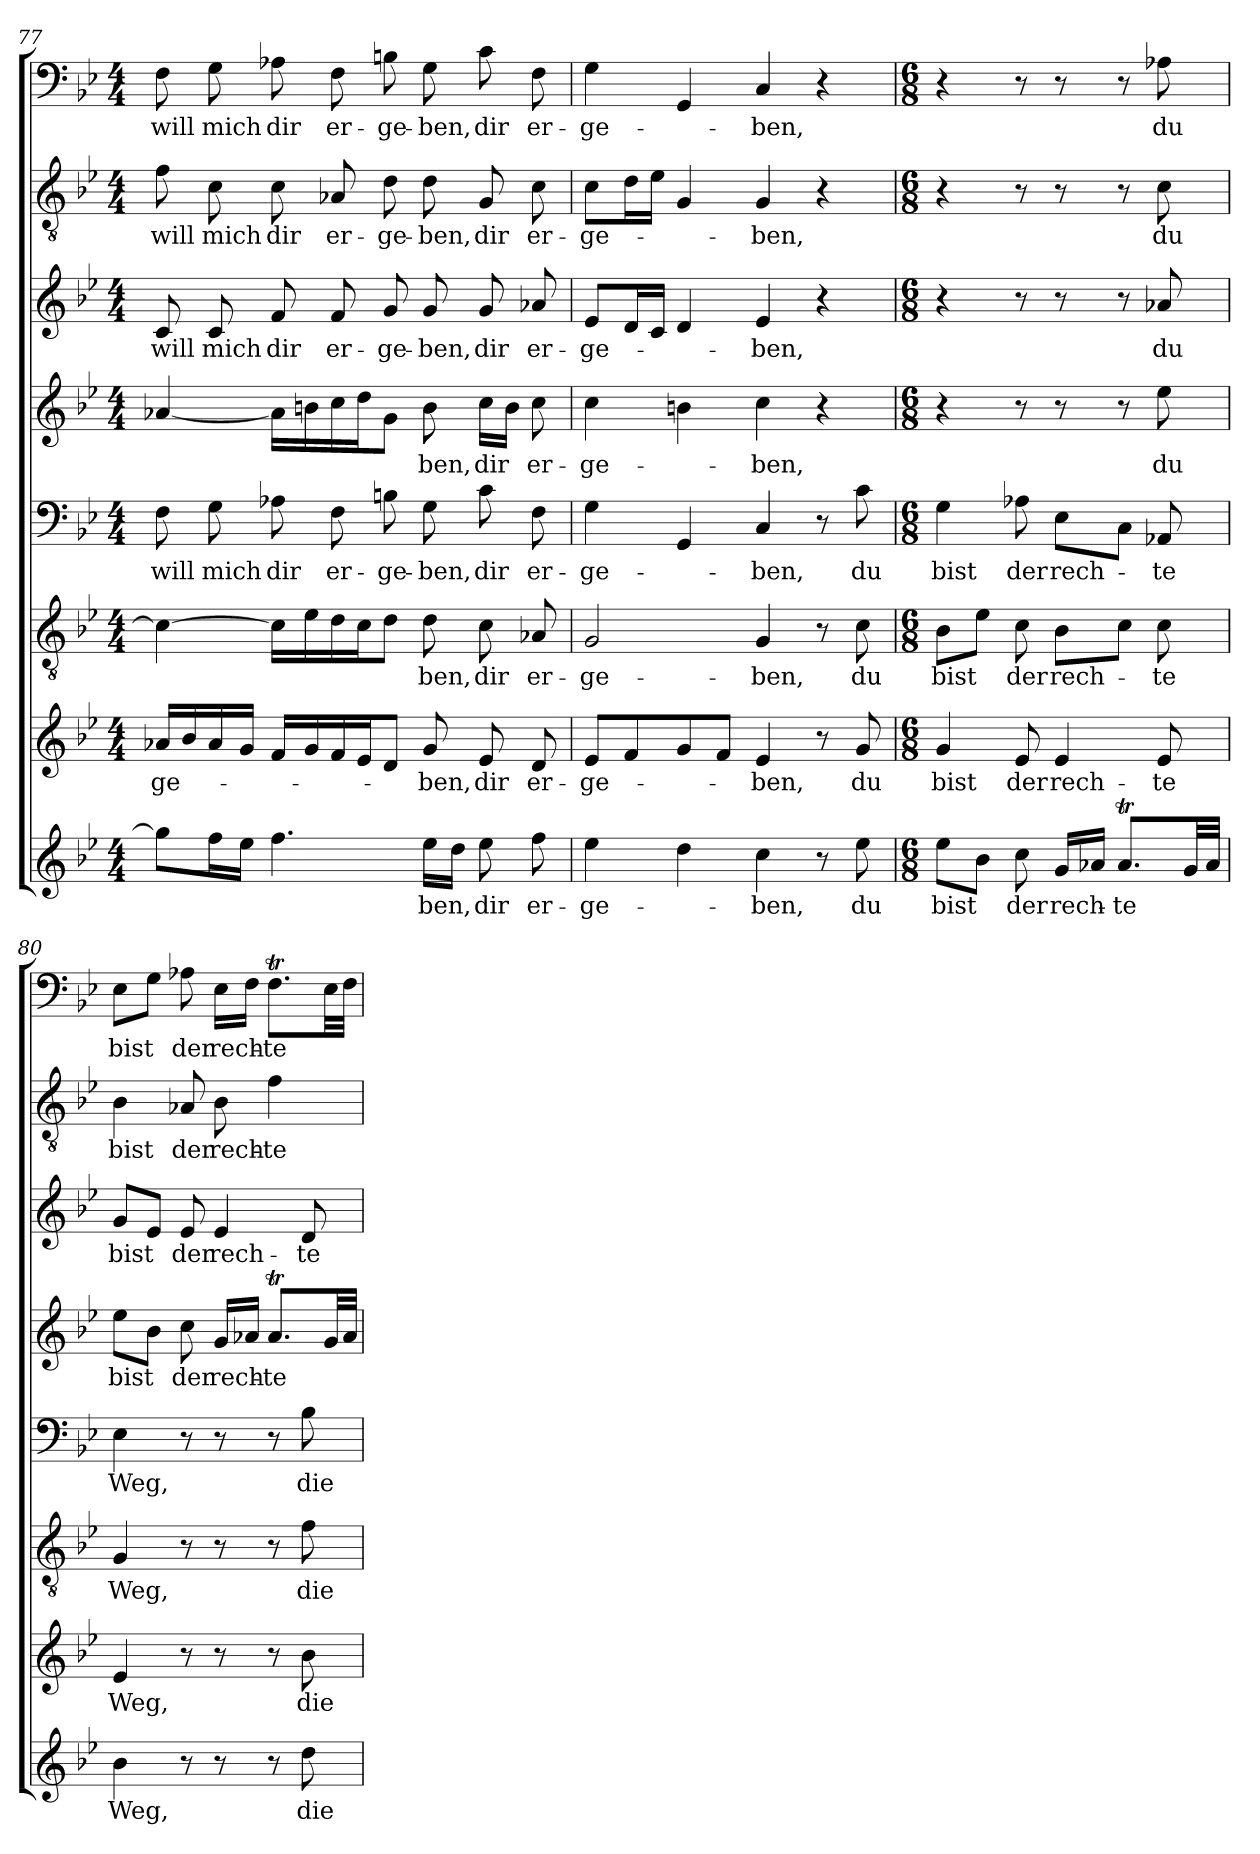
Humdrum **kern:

**kern	**text	**kern	**text	**kern	**text	**kern	**text	**kern	**text	**kern	**text	**kern	**text	**kern	**text
*part8	*part8	*part7	*part7	*part6	*part6	*part5	*part5	*part4	*part4	*part3	*part3	*part2	*part2	*part1	*part1
*staff8	*staff8	*staff7	*staff7	*staff6	*staff6	*staff5	*staff5	*staff4	*staff4	*staff3	*staff3	*staff2	*staff2	*staff1	*staff1
*clefG2	*	*clefG2	*	*clefGv2	*	*clefF4	*	*clefG2	*	*clefG2	*	*clefGv2	*	*clefF4	*
*k[b-e-]	*	*k[b-e-]	*	*k[b-e-]	*	*k[b-e-]	*	*k[b-e-]	*	*k[b-e-]	*	*k[b-e-]	*	*k[b-e-]	*
*g:	*	*g:	*	*g:	*	*g:	*	*g:	*	*g:	*	*g:	*	*g:	*
*M4/4	*	*M4/4	*	*M4/4	*	*M4/4	*	*M4/4	*	*M4/4	*	*M4/4	*	*M4/4	*
=77	=77	=77	=77	=77	=77	=77	=77	=77	=77	=77	=77	=77	=77	=77	=77
8gg\L]	.	16a-X/LL	-ge-	4c\_	.	8F\	will	[4a-X/	.	8c/	will	8f\	will	8F\	will
.	.	16b-/	.	.	.	.	.	.	.	.	.	.	.	.	.
16ff\L	.	16a-/	.	.	.	8G\	mich	.	.	8c/	mich	8c\	mich	8G\	mich
16ee-\JJ	.	16g/JJ	.	.	.	.	.	.	.	.	.	.	.	.	.
4.ff\	.	16f/LL	.	16c\LL]	.	8A-X\	dir	16a-\LL]	.	8f/	dir	8c\	dir	8A-X\	dir
.	.	16g/	.	16e-\	.	.	.	16bn\	.	.	.	.	.	.	.
.	.	16f/	.	16d\	.	8F\	er-	16cc\	.	8f/	er-	8A-X/	er-	8F\	er-
.	.	16e-/J	.	16c\J	.	.	.	16dd\J	.	.	.	.	.	.	.
.	.	8d/J	.	8d\J	.	8Bn\	-ge-	8g\J	.	8g/	-ge-	8d\	-ge-	8Bn\	-ge-
16ee-\LL	-ben,	8g/	-ben,	8d\	-ben,	8G\	-ben,	8b\	-ben,	8g/	-ben,	8d\	-ben,	8G\	-ben,
16dd\JJ	.	.	.	.	.	.	.	.	.	.	.	.	.	.	.
8ee-\	dir	8e-/	dir	8c\	dir	8c\	dir	16cc\LL	dir	8g/	dir	8G/	dir	8c\	dir
.	.	.	.	.	.	.	.	16b\JJ	.	.	.	.	.	.	.
8ff\	er-	8d/	er-	8A-X/	er-	8F\	er-	8cc\	er-	8a-X/	er-	8c\	er-	8F\	er-
=78	=78	=78	=78	=78	=78	=78	=78	=78	=78	=78	=78	=78	=78	=78	=78
4ee-\	-ge-	8e-/L	-ge-	2G/	-ge-	4G\	-ge-	4cc\	-ge-	8e-/L	-ge-	8c\L	-ge-	4G\	-ge-
.	.	8f/	.	.	.	.	.	.	.	16d/L	.	16d\L	.	.	.
.	.	.	.	.	.	.	.	.	.	16c/JJ	.	16e-\JJ	.	.	.
4dd\	.	8g/	.	.	.	4GG/	.	4bn\	.	4d/	.	4G/	.	4GG/	.
.	.	8f/J	.	.	.	.	.	.	.	.	.	.	.	.	.
4cc\	-ben,	4e-/	-ben,	4G/	-ben,	4C/	-ben,	4cc\	-ben,	4e-/	-ben,	4G/	-ben,	4C/	-ben,
8r	.	8r	.	8r	.	8r	.	4r	.	4r	.	4r	.	4r	.
8ee-\	du	8g/	du	8c\	du	8c\	du	.	.	.	.	.	.	.	.
=79	=79	=79	=79	=79	=79	=79	=79	=79	=79	=79	=79	=79	=79	=79	=79
*M6/8	*	*M6/8	*	*M6/8	*	*M6/8	*	*M6/8	*	*M6/8	*	*M6/8	*	*M6/8	*
8ee-\L	bist	4g/	bist	8B-\L	bist	4G\	bist	4r	.	4r	.	4r	.	4r	.
8b-\J	.	.	.	8e-\J	.	.	.	.	.	.	.	.	.	.	.
8cc\	der	8e-/	der	8c\	der	8A-X\	der	8r	.	8r	.	8r	.	8r	.
16g/LL	rech-	4e-/	rech-	8B-\L	rech-	8E-\L	rech-	8r	.	8r	.	8r	.	8r	.
16a-X/JJ	.	.	.	.	.	.	.	.	.	.	.	.	.	.	.
8.a-T/L	-te	.	.	8c\J	.	8C\J	.	8r	.	8r	.	8r	.	8r	.
.	.	8e-/	-te	8c\	-te	8AA-X/	-te	8ee-\	du	8a-X/	du	8c\	du	8A-X\	du
32g/LL	.	.	.	.	.	.	.	.	.	.	.	.	.	.	.
32a-/JJJ	.	.	.	.	.	.	.	.	.	.	.	.	.	.	.
=80	=80	=80	=80	=80	=80	=80	=80	=80	=80	=80	=80	=80	=80	=80	=80
4b-\	Weg,	4e-/	Weg,	4G/	Weg,	4E-\	Weg,	8ee-\L	bist	8g/L	bist	4B-\	bist	8E-\L	bist
.	.	.	.	.	.	.	.	8b-\J	.	8e-/J	.	.	.	8G\J	.
8r	.	8r	.	8r	.	8r	.	8cc\	der	8e-/	der	8A-X/	der	8A-X\	der
8r	.	8r	.	8r	.	8r	.	16g/LL	rech-	4e-/	rech-	8B-\	rech-	16E-\LL	rech-
.	.	.	.	.	.	.	.	16a-X/JJ	.	.	.	.	.	16F\JJ	.
8r	.	8r	.	8r	.	8r	.	8.a-T/L	-te	.	.	4f\	-te	8.FT\L	-te
8dd\	die	8b-\	die	8f\	die	8B-\	die	.	.	8d/	-te	.	.	.	.
.	.	.	.	.	.	.	.	32g/LL	.	.	.	.	.	32E-\LL	.
.	.	.	.	.	.	.	.	32a-/JJJ	.	.	.	.	.	32F\JJJ	.
=	=	=	=	=	=	=	=	=	=	=	=	=	=	=	=
*-	*-	*-	*-	*-	*-	*-	*-	*-	*-	*-	*-	*-	*-	*-	*-
